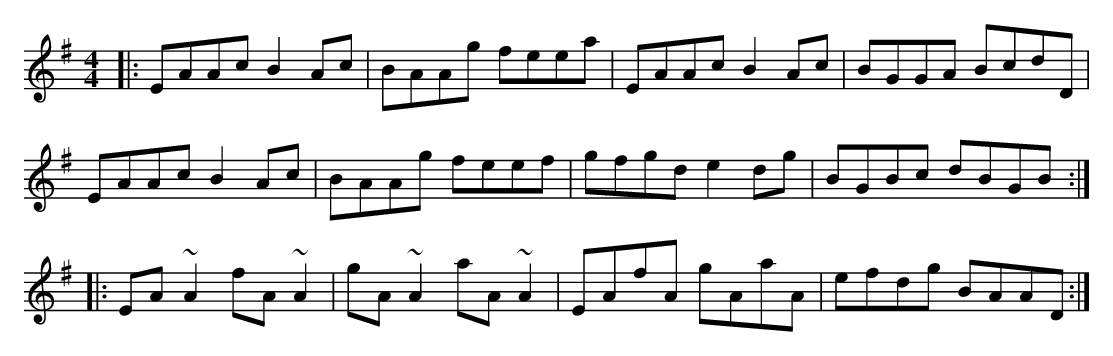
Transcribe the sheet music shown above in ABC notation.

X:1
M:4/4
K:Ador
|:EAAc B2Ac|BAAg feea|EAAc B2Ac|BGGA BcdD|
EAAc B2Ac|BAAg feef|gfgd e2dg|BGBc dBGB:|
|:EA~A2 fA~A2|gA~A2 aA~A2|EAfA gAaA|efdg BAAD:|
